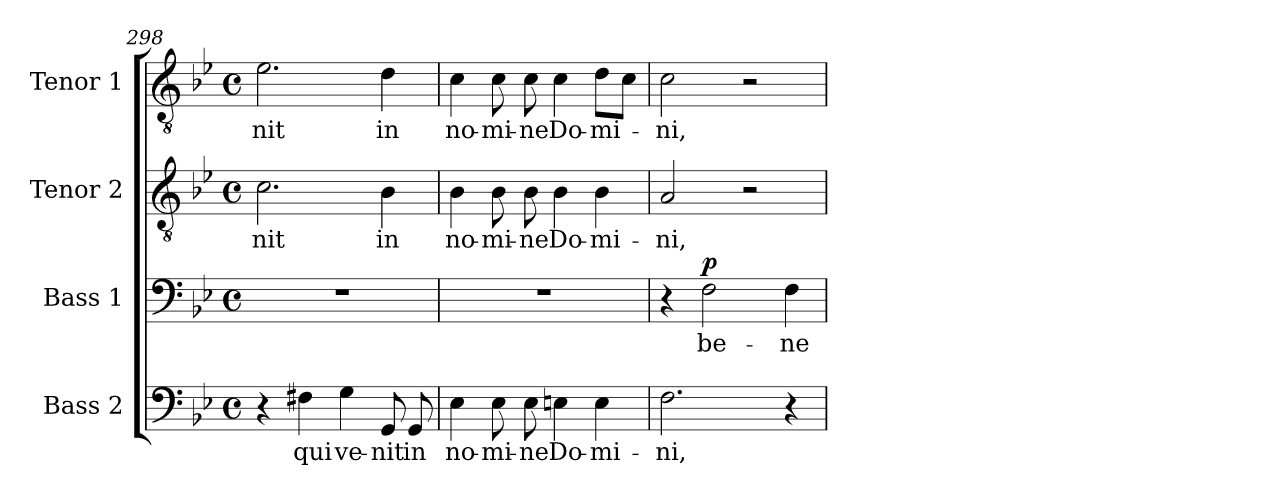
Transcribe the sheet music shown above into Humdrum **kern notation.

**kern	**text	**kern	**text	**dynam	**kern	**text	**kern	**text
*part4	*part4	*part3	*part3	*part3	*part2	*part2	*part1	*part1
*staff4	*staff4	*staff3	*staff3	*staff3	*staff2	*staff2	*staff1	*staff1
*I"Bass 2	*	*I"Bass 1	*	*	*I"Tenor 2	*	*I"Tenor 1	*
*I'B. 2	*	*I'B. 1	*	*	*I'T. 2	*	*I'T. 1	*
!!LO:PB:g=z
*clefF4	*	*clefF4	*	*	*clefGv2	*	*clefGv2	*
*k[b-e-]	*	*k[b-e-]	*	*	*k[b-e-]	*	*k[b-e-]	*
*B-:	*	*B-:	*	*	*B-:	*	*B-:	*
*M4/4	*	*M4/4	*	*	*M4/4	*	*M4/4	*
*met(c)	*	*met(c)	*	*	*met(c)	*	*met(c)	*
=298	=298	=298	=298	=298	=298	=298	=298	=298
!	!	!	!	!	!	!LO:LY:b	!	!LO:LY:b
4r	.	1r	.	.	2.c\	-nit	2.e-\	-nit
!	!LO:LY:b	!	!	!	!	!	!	!
4F#X\	qui	.	.	.	.	.	.	.
!	!LO:LY:b	!	!	!	!	!	!	!
4G\	ve-	.	.	.	.	.	.	.
!	!LO:LY:b	!	!	!	!	!LO:LY:b	!	!LO:LY:b
8GG/	-nit	.	.	.	4B-\	in	4d\	in
!	!LO:LY:b	!	!	!	!	!	!	!
8GG/	in	.	.	.	.	.	.	.
=299	=299	=299	=299	=299	=299	=299	=299	=299
!	!LO:LY:b	!	!	!	!	!LO:LY:b	!	!LO:LY:b
4E-\	no-	1r	.	.	4B-\	no-	4c\	no-
!	!LO:LY:b	!	!	!	!	!LO:LY:b	!	!LO:LY:b
8E-\	-mi-	.	.	.	8B-\	-mi-	8c\	-mi-
!	!LO:LY:b	!	!	!	!	!LO:LY:b	!	!LO:LY:b
8E-\	-ne	.	.	.	8B-\	-ne	8c\	-ne
!	!LO:LY:b	!	!	!	!	!LO:LY:b	!	!LO:LY:b
4En\	Do-	.	.	.	4B-\	Do-	4c\	Do-
!	!LO:LY:b	!	!	!	!	!LO:LY:b	!	!LO:LY:b
4E\	-mi-	.	.	.	4B-\	-mi-	8d\L	-mi-
.	.	.	.	.	.	.	8c\J	.
=300	=300	=300	=300	=300	=300	=300	=300	=300
!	!LO:LY:b	!	!	!	!	!LO:LY:b	!	!LO:LY:b
2.F\	-ni,	4r	.	.	2A/	-ni,	2c\	-ni,
!	!	!	!LO:LY:b	!LO:DY:a	!	!	!	!
.	.	2F\	be-	p	.	.	.	.
.	.	.	.	.	2r	.	2r	.
!	!	!	!LO:LY:b	!	!	!	!	!
4r	.	4F\	-ne-	.	.	.	.	.
=	=	=	=	=	=	=	=	=
*-	*-	*-	*-	*-	*-	*-	*-	*-
